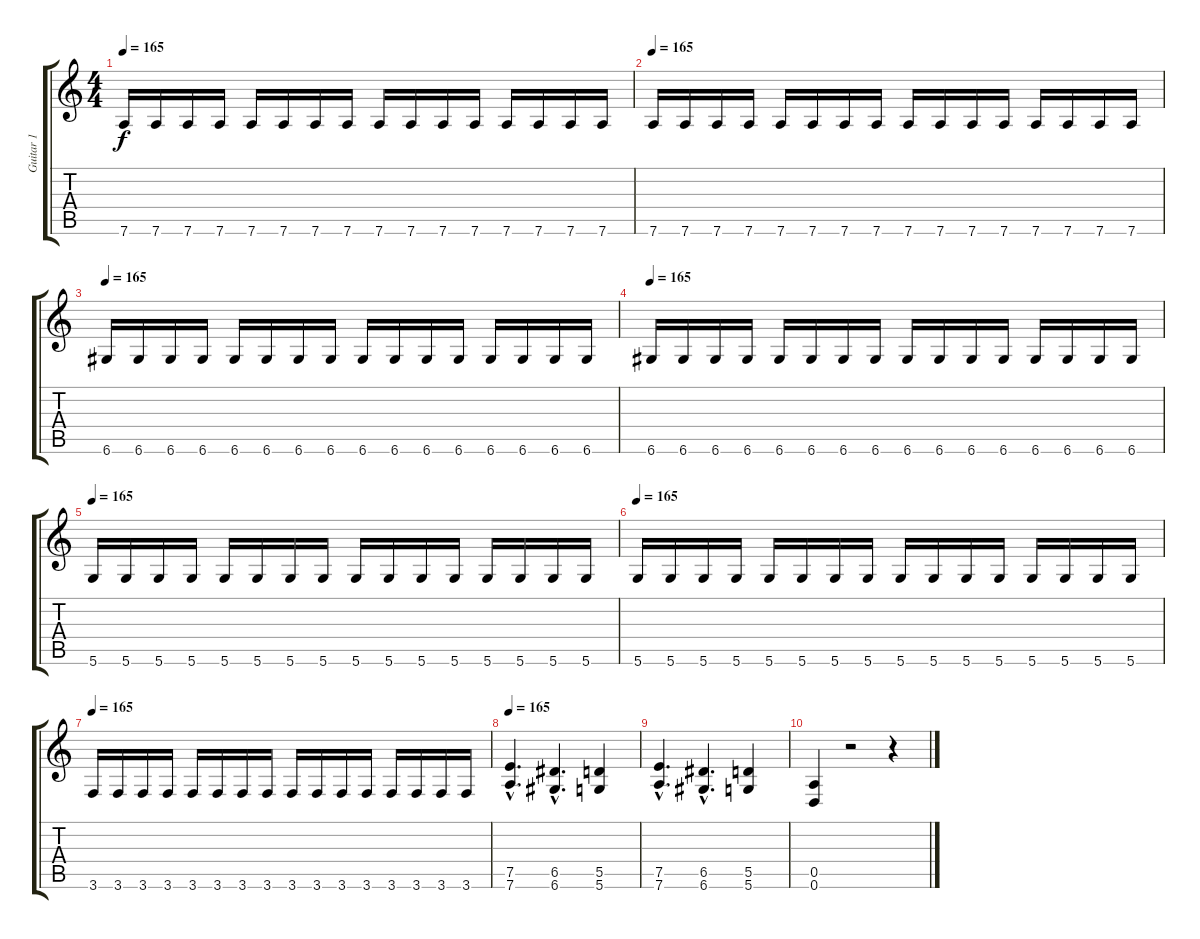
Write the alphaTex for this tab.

\track ("Guitar 1" "Guitar 1") {instrument electricguitarmuted}
\staff {score tabs}
\tuning (E4 B3 G3 D3 A2 D2) {hide}
\ts (4 4)
\tempo 165
\clef g2
\ks c
7.6.16{dy f} 7.6.16 7.6.16 7.6.16 7.6.16 7.6.16 7.6.16 7.6.16 7.6.16 7.6.16 7.6.16 7.6.16 7.6.16 7.6.16 7.6.16 7.6.16 |
\tempo 165
7.6.16 7.6.16 7.6.16 7.6.16 7.6.16 7.6.16 7.6.16 7.6.16 7.6.16 7.6.16 7.6.16 7.6.16 7.6.16 7.6.16 7.6.16 7.6.16 |
\tempo 165
6.6.16 6.6.16 6.6.16 6.6.16 6.6.16 6.6.16 6.6.16 6.6.16 6.6.16 6.6.16 6.6.16 6.6.16 6.6.16 6.6.16 6.6.16 6.6.16 |
\tempo 165
6.6.16 6.6.16 6.6.16 6.6.16 6.6.16 6.6.16 6.6.16 6.6.16 6.6.16 6.6.16 6.6.16 6.6.16 6.6.16 6.6.16 6.6.16 6.6.16 |
\tempo 165
5.6.16 5.6.16 5.6.16 5.6.16 5.6.16 5.6.16 5.6.16 5.6.16 5.6.16 5.6.16 5.6.16 5.6.16 5.6.16 5.6.16 5.6.16 5.6.16 |
\tempo 165
5.6.16 5.6.16 5.6.16 5.6.16 5.6.16 5.6.16 5.6.16 5.6.16 5.6.16 5.6.16 5.6.16 5.6.16 5.6.16 5.6.16 5.6.16 5.6.16 |
\tempo 165
3.6.16 3.6.16 3.6.16 3.6.16 3.6.16 3.6.16 3.6.16 3.6.16 3.6.16 3.6.16 3.6.16 3.6.16 3.6.16 3.6.16 3.6.16 3.6.16 |
\tempo 165
(7.5{hac} 7.6{hac}).4{d} (6.5{hac} 6.6{hac}).4{d} (5.5 5.6).4 |
(7.5{hac} 7.6{hac}).4{d} (6.5{hac} 6.6{hac}).4{d} (5.5 5.6).4 |
(0.5 0.6).4 r.2 r.4
